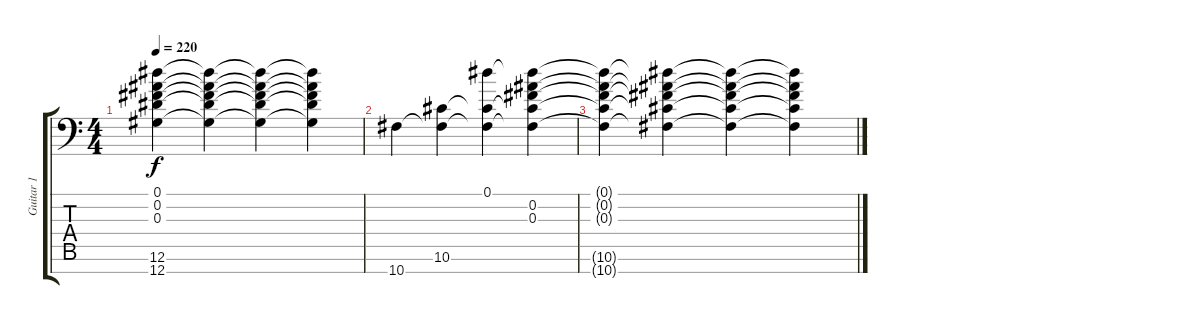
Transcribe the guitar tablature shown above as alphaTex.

\track ("Guitar 1" "Guitar 1") {instrument overdrivenguitar}
\staff {score tabs}
\tuning (Eb4 Bb3 Gb3 Db3 Ab2 Eb2 Ab1) {hide}
\ts (4 4)
\tempo 220
\clef f4
\ks c
(0.1{t} 0.2{t} 0.3{t} 12.6{t} 12.7{t}).4{dy f} (0.1{t} 0.2{t} 0.3{t} 12.6{t} 12.7{t}).4 (0.1{t} 0.2{t} 0.3{t} 12.6{t} 12.7{t}).4 (0.1{t} 0.2{t} 0.3{t} 12.6{t} 12.7{t}).4 |
10.7.4 (10.6 10.7{t}).4 (0.1 10.6{t} 10.7{t}).4 (0.1{t} 0.2 0.3 10.6{t} 10.7{t}).4 |
(0.1{t} 0.2{t} 0.3{t} 10.6{t} 10.7{t}).4 (0.1{t} 0.2{t} 0.3{t} 10.6{t} 10.7{t}).4 (0.1{t} 0.2{t} 0.3{t} 10.6{t} 10.7{t}).4 (0.1{t} 0.2{t} 0.3{t} 10.6{t} 10.7{t}).4
